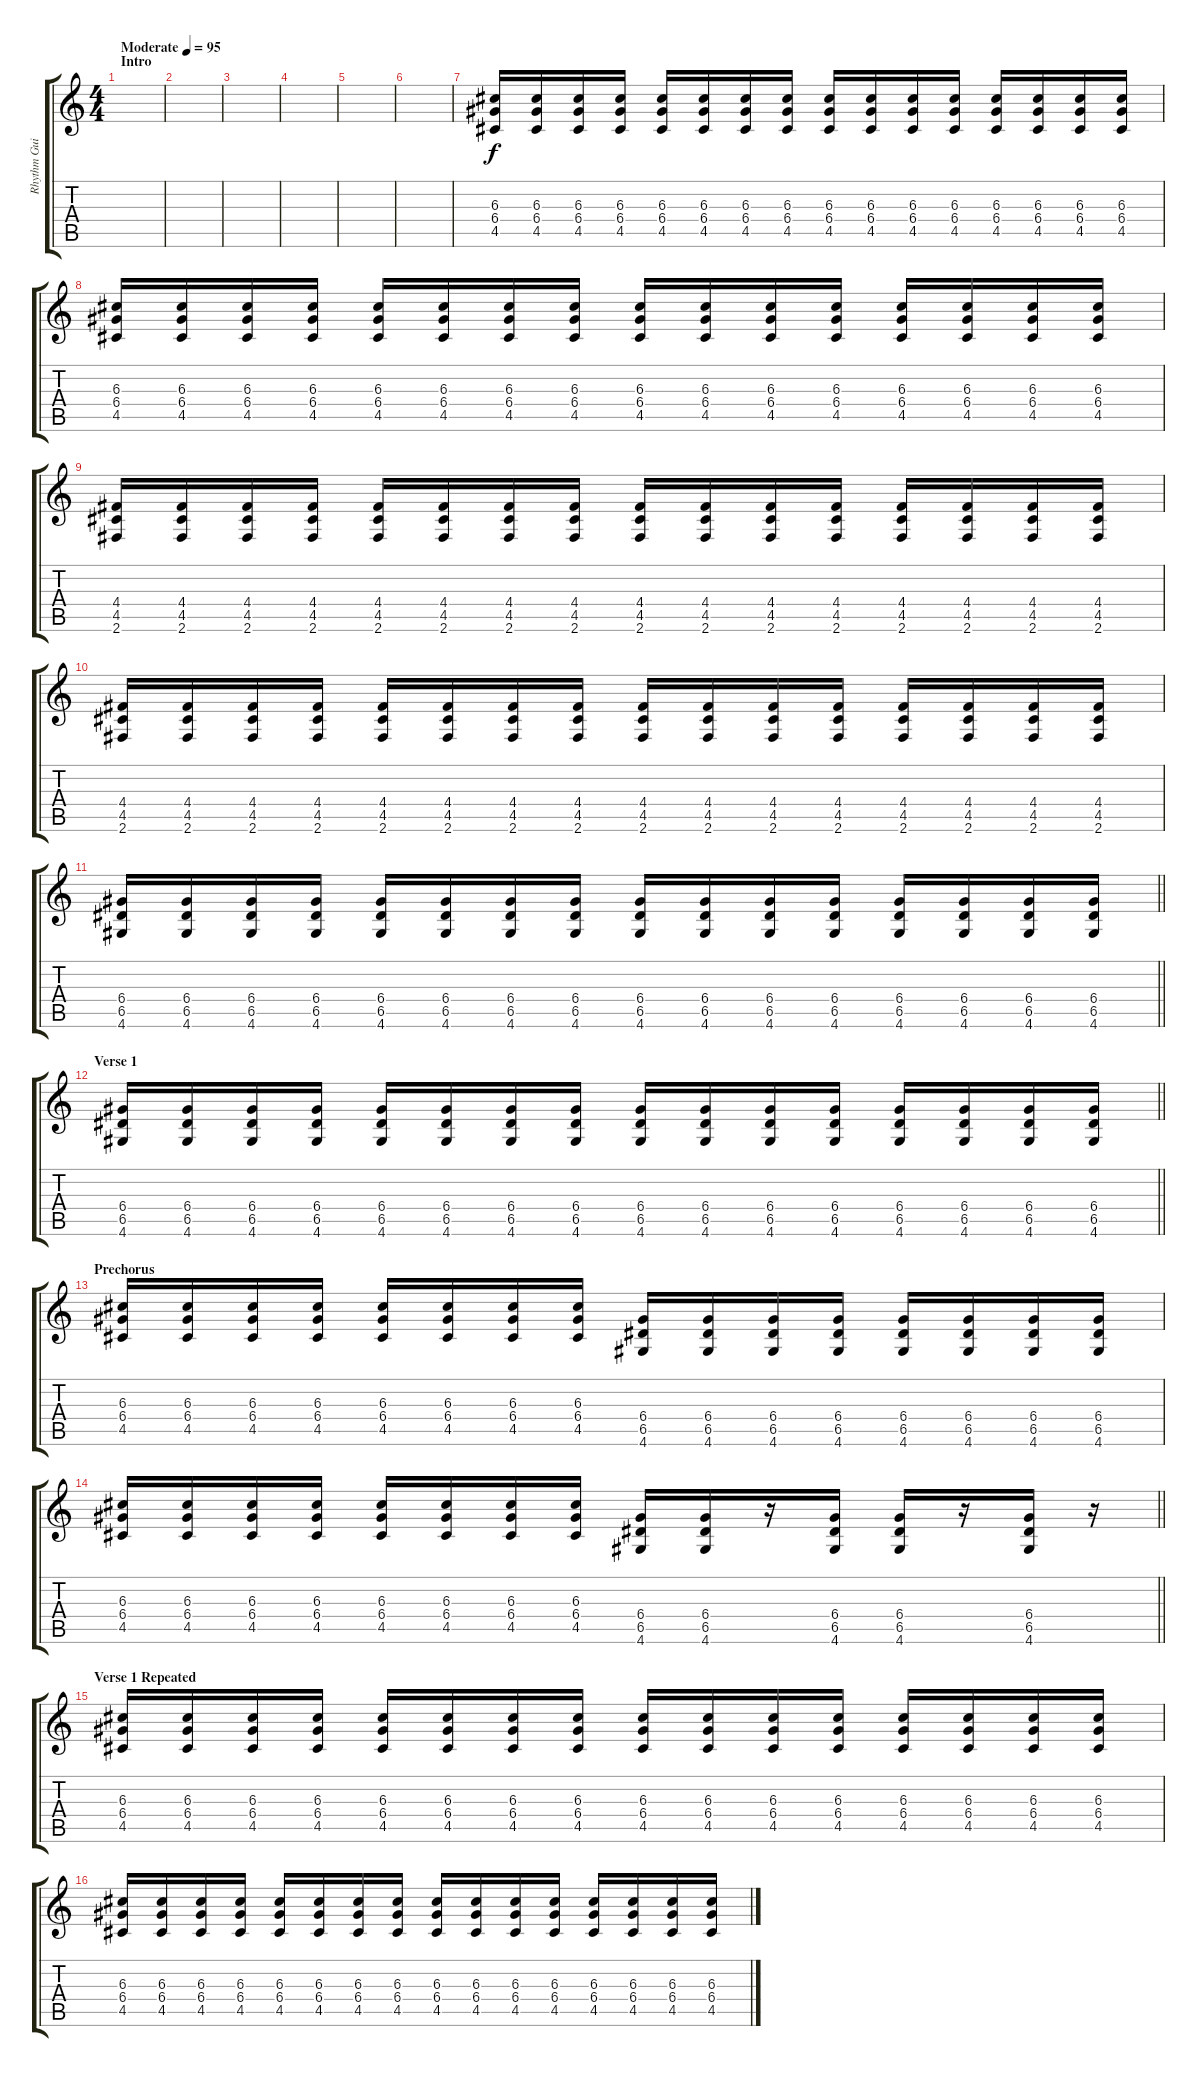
\track ("Rhythm Guitar" "Rhythm Gui") {instrument distortionguitar}
\staff {score tabs}
\tuning (E4 B3 G3 D3 A2 E2) {hide}
\ts (4 4)
\section ("" "Intro")
\tempo (95 "Moderate")
\clef g2
\ks c
|
|
|
|
|
|
(6.3 6.4 4.5).16 (6.3 6.4 4.5).16 (6.3 6.4 4.5).16 (6.3 6.4 4.5).16 (6.3 6.4 4.5).16 (6.3 6.4 4.5).16 (6.3 6.4 4.5).16 (6.3 6.4 4.5).16 (6.3 6.4 4.5).16 (6.3 6.4 4.5).16 (6.3 6.4 4.5).16 (6.3 6.4 4.5).16 (6.3 6.4 4.5).16 (6.3 6.4 4.5).16 (6.3 6.4 4.5).16 (6.3 6.4 4.5).16 |
(6.3 6.4 4.5).16 (6.3 6.4 4.5).16 (6.3 6.4 4.5).16 (6.3 6.4 4.5).16 (6.3 6.4 4.5).16 (6.3 6.4 4.5).16 (6.3 6.4 4.5).16 (6.3 6.4 4.5).16 (6.3 6.4 4.5).16 (6.3 6.4 4.5).16 (6.3 6.4 4.5).16 (6.3 6.4 4.5).16 (6.3 6.4 4.5).16 (6.3 6.4 4.5).16 (6.3 6.4 4.5).16 (6.3 6.4 4.5).16 |
(4.4 4.5 2.6).16 (4.4 4.5 2.6).16 (4.4 4.5 2.6).16 (4.4 4.5 2.6).16 (4.4 4.5 2.6).16 (4.4 4.5 2.6).16 (4.4 4.5 2.6).16 (4.4 4.5 2.6).16 (4.4 4.5 2.6).16 (4.4 4.5 2.6).16 (4.4 4.5 2.6).16 (4.4 4.5 2.6).16 (4.4 4.5 2.6).16 (4.4 4.5 2.6).16 (4.4 4.5 2.6).16 (4.4 4.5 2.6).16 |
(4.4 4.5 2.6).16 (4.4 4.5 2.6).16 (4.4 4.5 2.6).16 (4.4 4.5 2.6).16 (4.4 4.5 2.6).16 (4.4 4.5 2.6).16 (4.4 4.5 2.6).16 (4.4 4.5 2.6).16 (4.4 4.5 2.6).16 (4.4 4.5 2.6).16 (4.4 4.5 2.6).16 (4.4 4.5 2.6).16 (4.4 4.5 2.6).16 (4.4 4.5 2.6).16 (4.4 4.5 2.6).16 (4.4 4.5 2.6).16 |
\barLineRight lightlight
(6.4 6.5 4.6).16 (6.4 6.5 4.6).16 (6.4 6.5 4.6).16 (6.4 6.5 4.6).16 (6.4 6.5 4.6).16 (6.4 6.5 4.6).16 (6.4 6.5 4.6).16 (6.4 6.5 4.6).16 (6.4 6.5 4.6).16 (6.4 6.5 4.6).16 (6.4 6.5 4.6).16 (6.4 6.5 4.6).16 (6.4 6.5 4.6).16 (6.4 6.5 4.6).16 (6.4 6.5 4.6).16 (6.4 6.5 4.6).16 |
\section ("" "Verse 1")
\barLineRight lightlight
(6.4 6.5 4.6).16 (6.4 6.5 4.6).16 (6.4 6.5 4.6).16 (6.4 6.5 4.6).16 (6.4 6.5 4.6).16 (6.4 6.5 4.6).16 (6.4 6.5 4.6).16 (6.4 6.5 4.6).16 (6.4 6.5 4.6).16 (6.4 6.5 4.6).16 (6.4 6.5 4.6).16 (6.4 6.5 4.6).16 (6.4 6.5 4.6).16 (6.4 6.5 4.6).16 (6.4 6.5 4.6).16 (6.4 6.5 4.6).16 |
\section ("" "Prechorus")
(6.3 6.4 4.5).16 (6.3 6.4 4.5).16 (6.3 6.4 4.5).16 (6.3 6.4 4.5).16 (6.3 6.4 4.5).16 (6.3 6.4 4.5).16 (6.3 6.4 4.5).16 (6.3 6.4 4.5).16 (6.4 6.5 4.6).16 (6.4 6.5 4.6).16 (6.4 6.5 4.6).16 (6.4 6.5 4.6).16 (6.4 6.5 4.6).16 (6.4 6.5 4.6).16 (6.4 6.5 4.6).16 (6.4 6.5 4.6).16 |
\barLineRight lightlight
(6.3 6.4 4.5).16 (6.3 6.4 4.5).16 (6.3 6.4 4.5).16 (6.3 6.4 4.5).16 (6.3 6.4 4.5).16 (6.3 6.4 4.5).16 (6.3 6.4 4.5).16 (6.3 6.4 4.5).16 (6.4 6.5 4.6).16 (6.4 6.5 4.6).16 r.16 (6.4 6.5 4.6).16 (6.4 6.5 4.6).16 r.16 (6.4 6.5 4.6).16 r.16 |
\section ("" "Verse 1 Repeated")
(6.3 6.4 4.5).16 (6.3 6.4 4.5).16 (6.3 6.4 4.5).16 (6.3 6.4 4.5).16 (6.3 6.4 4.5).16 (6.3 6.4 4.5).16 (6.3 6.4 4.5).16 (6.3 6.4 4.5).16 (6.3 6.4 4.5).16 (6.3 6.4 4.5).16 (6.3 6.4 4.5).16 (6.3 6.4 4.5).16 (6.3 6.4 4.5).16 (6.3 6.4 4.5).16 (6.3 6.4 4.5).16 (6.3 6.4 4.5).16 |
(6.3 6.4 4.5).16 (6.3 6.4 4.5).16 (6.3 6.4 4.5).16 (6.3 6.4 4.5).16 (6.3 6.4 4.5).16 (6.3 6.4 4.5).16 (6.3 6.4 4.5).16 (6.3 6.4 4.5).16 (6.3 6.4 4.5).16 (6.3 6.4 4.5).16 (6.3 6.4 4.5).16 (6.3 6.4 4.5).16 (6.3 6.4 4.5).16 (6.3 6.4 4.5).16 (6.3 6.4 4.5).16 (6.3 6.4 4.5).16
